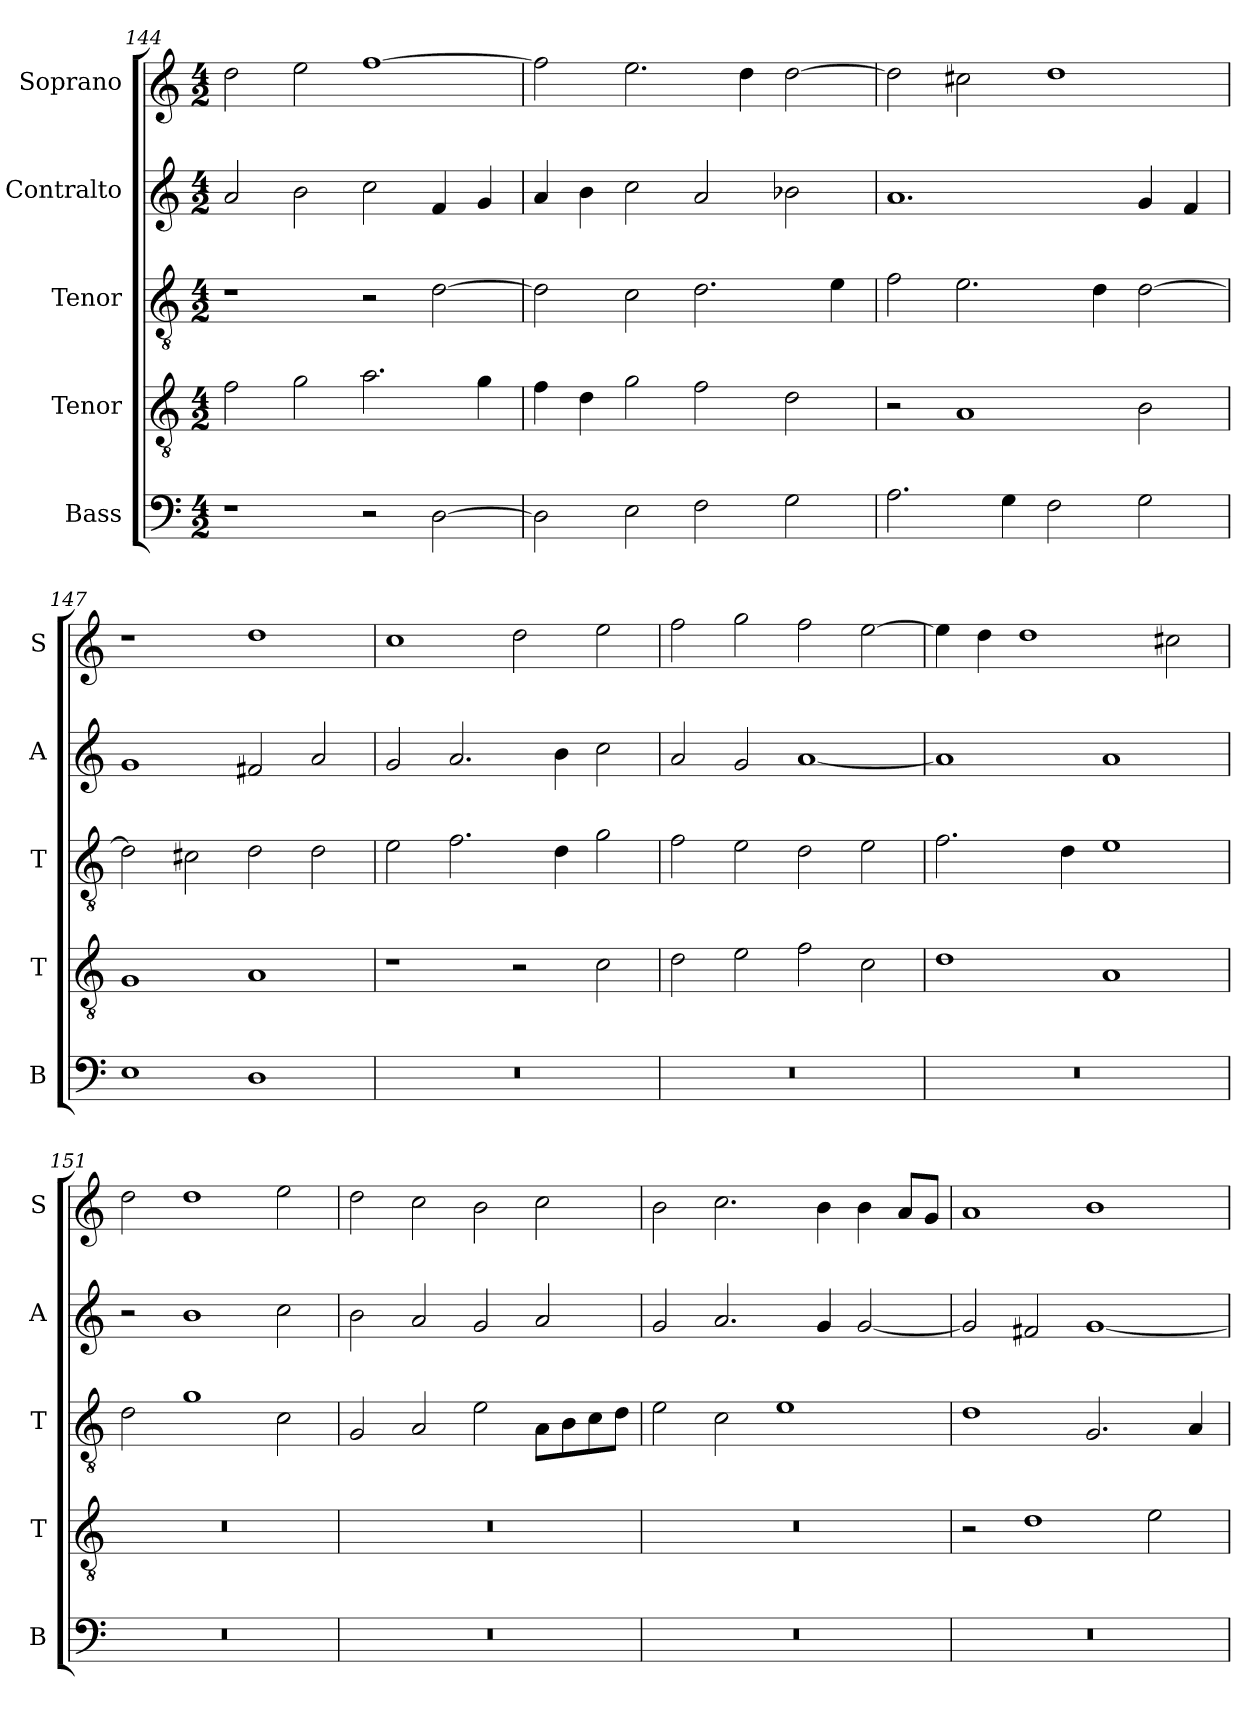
**kern	**kern	**kern	**kern	**kern
*part5	*part4	*part3	*part2	*part1
*staff5	*staff4	*staff3	*staff2	*staff1
*I"Bass	*I"Tenor	*I"Tenor	*I"Contralto	*I"Soprano
*I'B	*I'T	*I'T	*I'A	*I'S
*clefF4	*clefGv2	*clefGv2	*clefG2	*clefG2
*k[]	*k[]	*k[]	*k[]	*k[]
*G:mix	*G:mix	*G:mix	*G:mix	*G:mix
*M4/2	*M4/2	*M4/2	*M4/2	*M4/2
=144	=144	=144	=144	=144
1r	2f	1r	2a	2dd
.	2g	.	2b	2ee
2r	2.a	2r	2cc	[1ff
[2D	.	[2d	4f	.
.	4g	.	4g	.
=145	=145	=145	=145	=145
2D]	4f	2d]	4a	2ff]
.	4d	.	4b	.
2E	2g	2c	2cc	2.ee
2F	2f	2.d	2a	.
.	.	.	.	4dd
2G	2d	.	2b-X	[2dd
.	.	4e	.	.
=146	=146	=146	=146	=146
2.A	2r	2f	1.a	2dd]
.	1A	2.e	.	2cc#X
4G	.	.	.	.
2F	.	.	.	1dd
.	.	4d	.	.
2G	2B	[2d	4g	.
.	.	.	4f	.
=147	=147	=147	=147	=147
1E	1G	2d]	1g	1r
.	.	2c#X	.	.
1D	1A	2d	2f#X	1dd
.	.	2d	2a	.
=148	=148	=148	=148	=148
0r	1r	2e	2g	1cc
.	.	2.f	2.a	.
.	2r	.	.	2dd
.	.	4d	4b	.
.	2c	2g	2cc	2ee
=149	=149	=149	=149	=149
0r	2d	2f	2a	2ff
.	2e	2e	2g	2gg
.	2f	2d	[1a	2ff
.	2c	2e	.	[2ee
=150	=150	=150	=150	=150
0r	1d	2.f	1a]	4ee]
.	.	.	.	4dd
.	.	.	.	1dd
.	.	4d	.	.
.	1A	1e	1a	.
.	.	.	.	2cc#X
=151	=151	=151	=151	=151
0r	0r	2d	2r	2dd
.	.	1g	1b	1dd
.	.	2c	2cc	2ee
=152	=152	=152	=152	=152
0r	0r	2G	2b	2dd
.	.	2A	2a	2cc
.	.	2e	2g	2b
.	.	8A\L	2a	2cc
.	.	8B\	.	.
.	.	8c\	.	.
.	.	8d\J	.	.
=153	=153	=153	=153	=153
0r	0r	2e	2g	2b
.	.	2c	2.a	2.cc
.	.	1e	.	.
.	.	.	4g	4b
.	.	.	[2g	4b
.	.	.	.	8a/L
.	.	.	.	8g/J
=154	=154	=154	=154	=154
0r	2r	1d	2g]	1a
.	1d	.	2f#X	.
.	.	2.G	[1g	1b
.	2e	.	.	.
.	.	4A	.	.
=	=	=	=	=
*-	*-	*-	*-	*-
